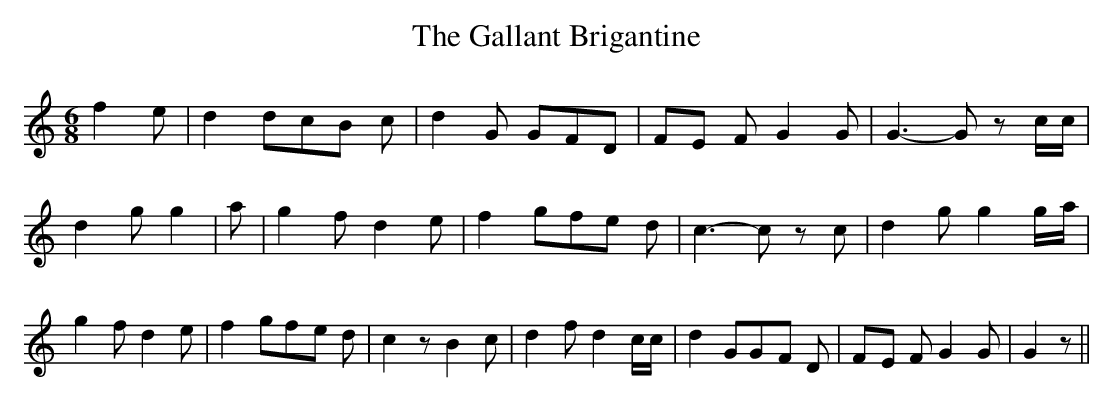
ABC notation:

X:1
T:The Gallant Brigantine
M:6/8
L:1/8
K:C
 f2 e| d2 dc-B c| d2 G GFD|F-E F G2 G| G3- G z c/2c/2| d2 g g2| a|\
 g2- f d2 e| f2 gf-e d| c3- c z c| d2- g g2g/2-a/2| g2 f d2 e| f2 gf-e d|\
 c2 z B2 c| d2 f d2 c/2c/2| d2 GG-F D|F-E F G2 G| G2 z||
